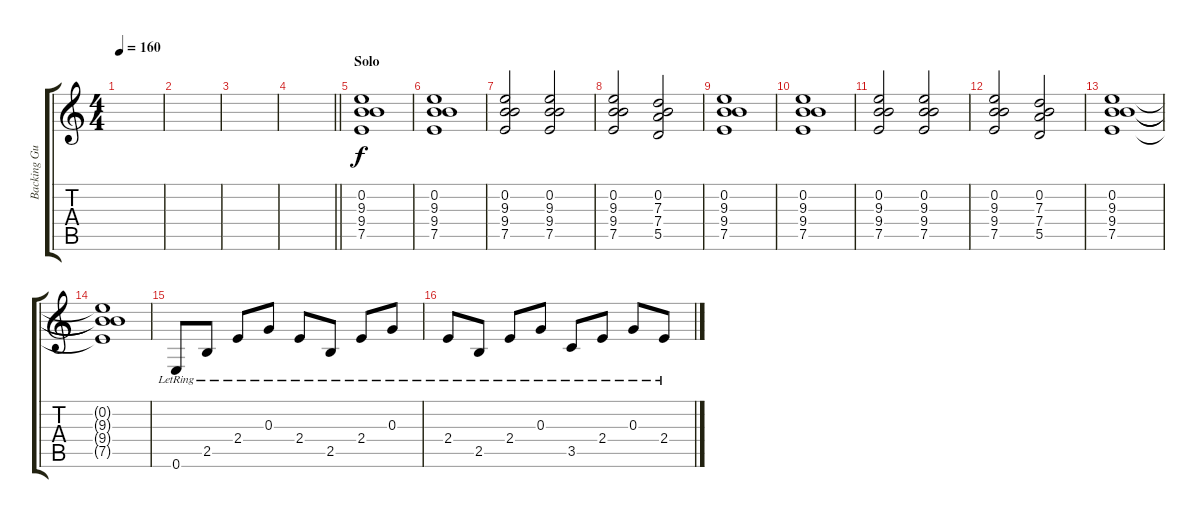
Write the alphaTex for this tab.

\track ("Backing Guitar" "Backing Gu") {instrument electricguitarclean}
\staff {score tabs}
\tuning (E4 B3 G3 D3 A2 E2) {hide}
\ts (4 4)
\tempo 160
\clef g2
\ks c
|
|
|
\barLineRight lightlight
|
\section ("" "Solo")
(0.2 9.3 9.4 7.5).1 |
(0.2 9.3 9.4 7.5).1 |
(0.2 9.3 9.4 7.5).2 (0.2 9.3 9.4 7.5).2 |
(0.2 9.3 9.4 7.5).2 (0.2 7.3 7.4 5.5).2 |
(0.2 9.3 9.4 7.5).1 |
(0.2 9.3 9.4 7.5).1 |
(0.2 9.3 9.4 7.5).2 (0.2 9.3 9.4 7.5).2 |
(0.2 9.3 9.4 7.5).2 (0.2 7.3 7.4 5.5).2 |
(0.2 9.3 9.4 7.5).1 |
(0.2{t} 9.3{t} 9.4{t} 7.5{t}).1 |
0.6{lr}.8 2.5{lr}.8 2.4{lr}.8 0.3{lr}.8 2.4{lr}.8 2.5{lr}.8 2.4{lr}.8 0.3{lr}.8 |
2.4{lr}.8 2.5{lr}.8 2.4{lr}.8 0.3{lr}.8 3.5{lr}.8 2.4{lr}.8 0.3{lr}.8 2.4{lr}.8
